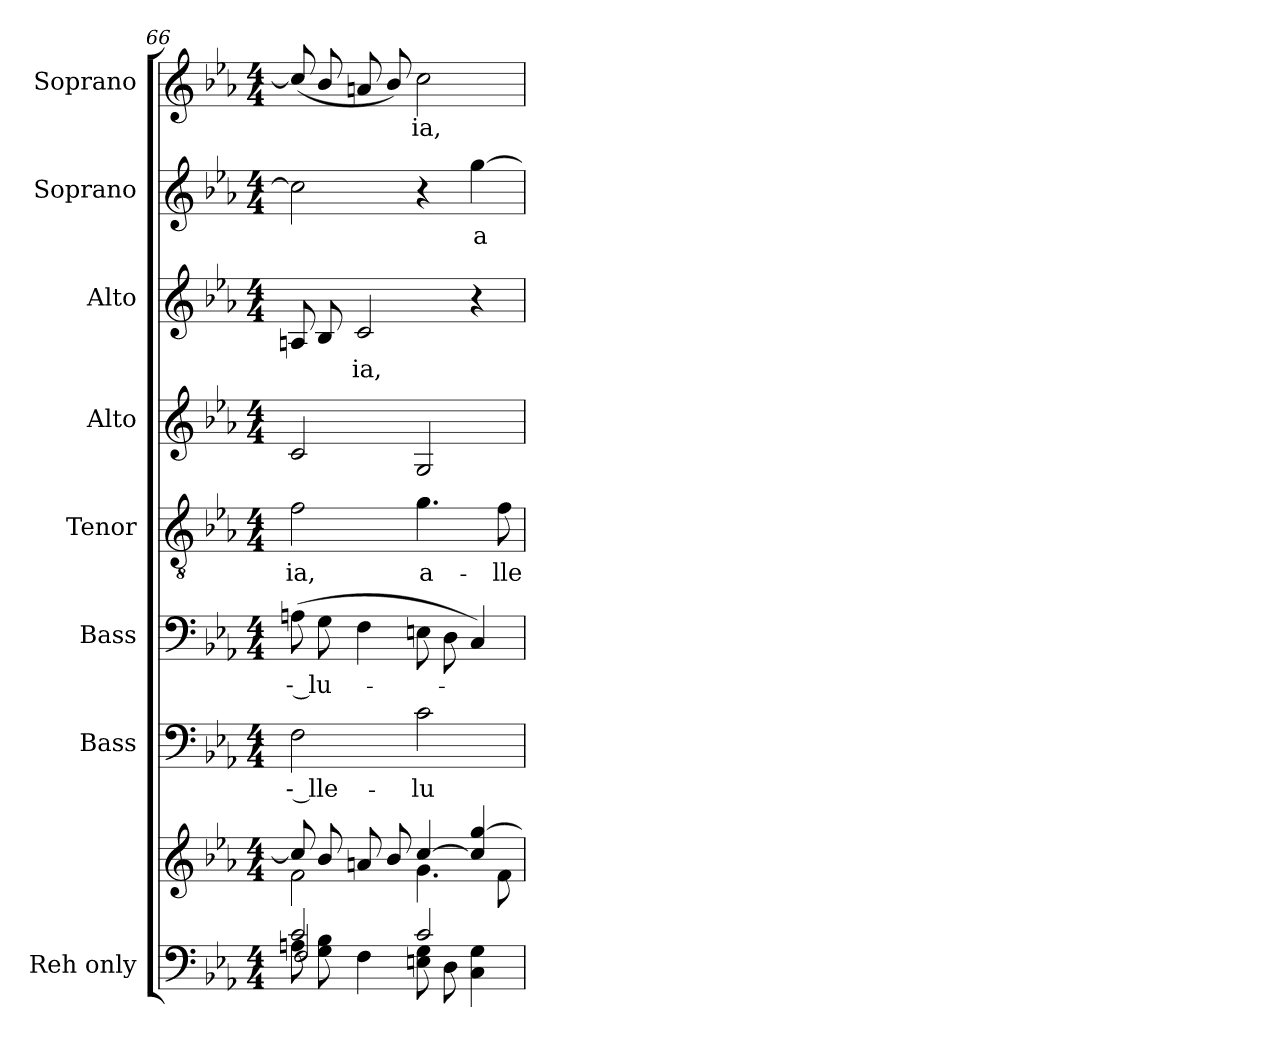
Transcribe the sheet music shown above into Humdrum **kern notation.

**kern	**kern	**kern	**text	**kern	**text	**kern	**text	**kern	**kern	**text	**kern	**text	**kern	**text
*part8	*part8	*part7	*part7	*part6	*part6	*part5	*part5	*part4	*part3	*part3	*part2	*part2	*part1	*part1
*staff9	*staff8	*staff7	*staff7	*staff6	*staff6	*staff5	*staff5	*staff4	*staff3	*staff3	*staff2	*staff2	*staff1	*staff1
*I"Reh only	*	*I"Bass	*	*I"Bass	*	*I"Tenor	*	*I"Alto	*I"Alto	*	*I"Soprano	*	*I"Soprano	*
*I'Reh only	*	*I'B.	*	*I'B.	*	*I'T.	*	*I'A.	*I'A.	*	*I'S.	*	*I'S.	*
!!LO:LB:g=z
*clefF4	*clefG2	*clefF4	*	*clefF4	*	*clefGv2	*	*clefG2	*clefG2	*	*clefG2	*	*clefG2	*
*	*	*	*	*	*	*ITrd7c12	*	*	*	*	*	*	*	*
*k[b-e-a-]	*k[b-e-a-]	*k[b-e-a-]	*	*k[b-e-a-]	*	*k[b-e-a-]	*	*k[b-e-a-]	*k[b-e-a-]	*	*k[b-e-a-]	*	*k[b-e-a-]	*
*E-:	*E-:	*E-:	*	*E-:	*	*E-:	*	*E-:	*E-:	*	*E-:	*	*E-:	*
*M4/4	*M4/4	*M4/4	*	*M4/4	*	*M4/4	*	*M4/4	*M4/4	*	*M4/4	*	*M4/4	*
=66	=66	=66	=66	=66	=66	=66	=66	=66	=66	=66	=66	=66	=66	=66
*^	*^	*	*	*	*	*	*	*	*	*	*	*	*	*
*	*^	*	*	*	*	*	*	*	*	*	*	*	*	*	*	*
!	!	!	!	!	!	!LO:LY:b:color=#000000	!	!	!	!	!	!	!	!	!	!	!
!	!	!	!	!	!	!	!	!LO:LY:b:color=#000000	!	!	!	!	!	!	!	!	!
!	!	!	!	!	!	!	!	!	!	!LO:LY:b:color=#000000	!	!	!	!	!	!	!
2ci/	8Ani\	2Fi/	8cci/]	2fi\	2Fi\	-- lle-	(8Ani\	-- lu-	2Fi\	-ia,	2ci/	8Ani/	.	2cci\]	.	(8cci/]	.
.	8Gi\ 8B-i	.	8b-i/	.	.	.	8Gi\	.	.	.	.	8B-i/	.	.	.	8b-i/	.
!	!	!	!	!	!	!	!	!	!	!	!	!	!LO:LY:b:color=#000000	!	!	!	!
.	4Fi\	.	8ani/	.	.	.	4Fi\	.	.	.	.	2ci/	-ia,	.	.	8ani/	.
.	.	.	8b-i/	.	.	.	.	.	.	.	.	.	.	.	.	8b-i/)	.
!	!	!	!	!	!	!LO:LY:b:color=#000000	!	!	!	!	!	!	!	!	!	!	!
!	!	!	!	!	!	!	!	!	!	!LO:LY:b:color=#000000	!	!	!	!	!	!	!
!	!	!	!	!	!	!	!	!	!	!	!	!	!	!	!	!	!LO:LY:b:color=#000000
2ryy	8Eni\ 8Gi	2ci/	[4cci/	4.gi\	2ci\	-lu-	8Eni\	.	4.Gi\	a-	2Gi/	.	.	4r	.	2cci\	-ia,
.	8Di\	.	.	.	.	.	8Di\	.	.	.	.	.	.	.	.	.	.
!	!	!	!	!	!	!	!	!	!	!	!	!	!	!	!LO:LY:b:color=#000000	!	!
.	4Ci\ 4Gi	.	4cci/] [4ggi	.	.	.	4Ci/)	.	.	.	.	4r	.	[4ggi\	a-	.	.
!	!	!	!	!	!	!	!	!	!	!LO:LY:b:color=#000000	!	!	!	!	!	!	!
.	.	.	.	8fi\	.	.	.	.	8Fi\	-lle-	.	.	.	.	.	.	.
*v	*v	*v	*	*	*	*	*	*	*	*	*	*	*	*	*	*	*
*	*v	*v	*	*	*	*	*	*	*	*	*	*	*	*	*
=	=	=	=	=	=	=	=	=	=	=	=	=	=	=
*-	*-	*-	*-	*-	*-	*-	*-	*-	*-	*-	*-	*-	*-	*-
